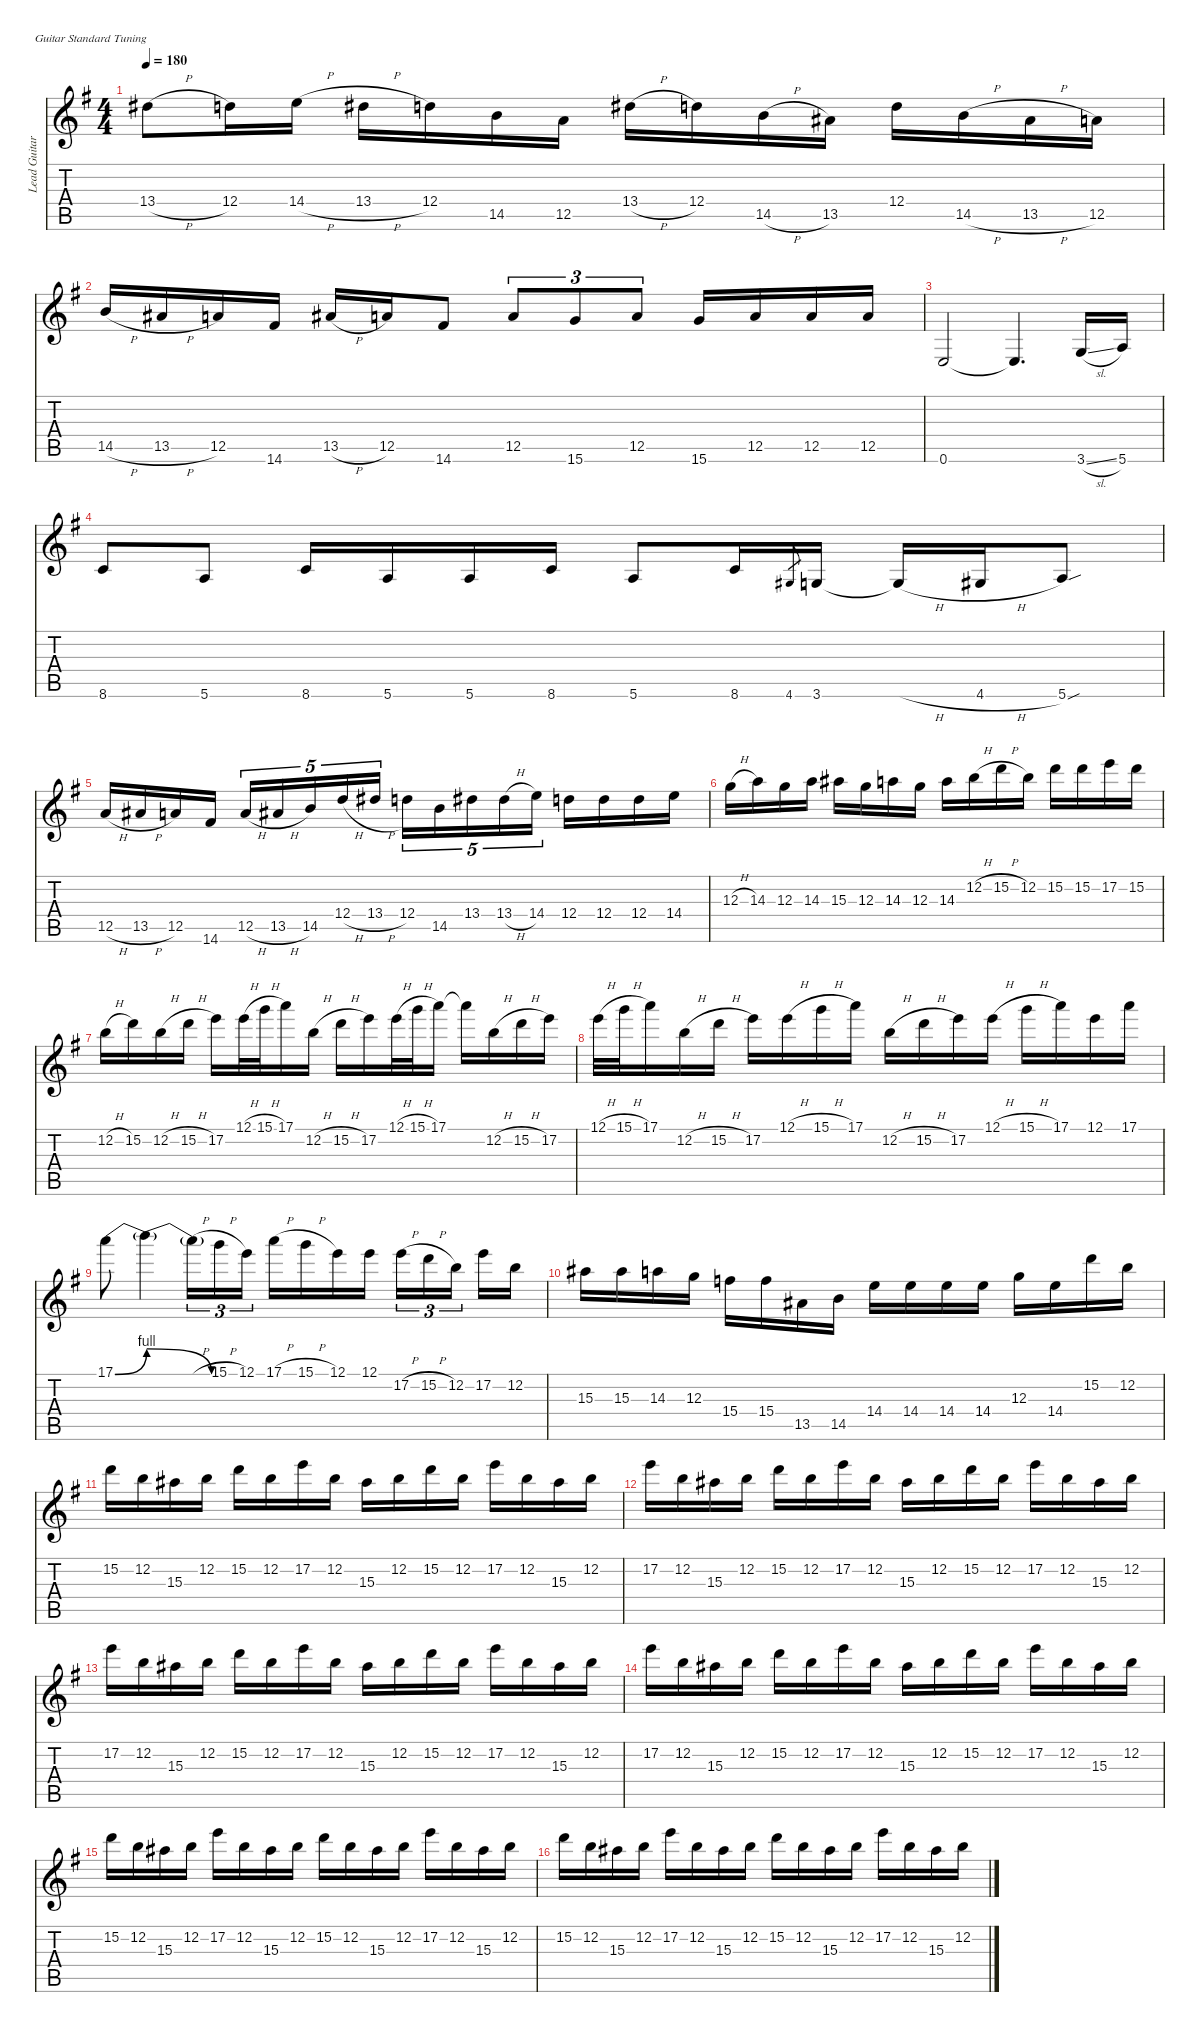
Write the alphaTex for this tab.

\defaultSystemsLayout 4
\hideDynamics
\bracketExtendMode nobrackets
\firstSystemTrackNameMode fullname
\otherSystemsTrackNameOrientation horizontal
\track ("Lead Guitar" "dist.guit.") {instrument distortionguitar}
\staff {score tabs}
\tuning (E4 B3 G3 D3 A2 E2)
\ts (4 4)
\tempo 180
\clef g2
\ks g
13.4{h acc #}.8{dy f beam Down} 12.4{acc forcenatural}.16{beam Down} 14.4{h acc forcenatural}.16{beam Down} 13.4{h acc #}.16{beam Down} 12.4{acc forcenatural}.16{beam Down} 14.5{acc forcenatural}.16{beam Down} 12.5{acc forcenatural}.16{beam Down} 13.4{h acc #}.16{beam Down} 12.4{acc forcenatural}.16{beam Down} 14.5{h acc forcenatural}.16{beam Down} 13.5{acc #}.16{beam Down} 12.4{acc forcenatural}.16{beam Down} 14.5{h acc forcenatural}.16{beam Down} 13.5{h acc #}.16{beam Down} 12.5{acc forcenatural}.16{beam Down} |
14.5{h acc forcenatural}.16{beam Up} 13.5{h acc #}.16{beam Up} 12.5{acc forcenatural}.16{beam Up} 14.6{acc #}.16{beam Up} 13.5{h acc #}.16{beam Up} 12.5{acc forcenatural}.16{beam Up} 14.6{acc #}.8{beam Up} 12.5{acc forcenatural}.8{tu (3 2) beam Up} 15.6{acc forcenatural}.8{tu (3 2) beam Up} 12.5{acc forcenatural}.8{tu (3 2) beam Up} 15.6{acc forcenatural}.16{beam Up} 12.5{acc forcenatural}.16{beam Up} 12.5{acc forcenatural}.16{beam Up} 12.5{acc forcenatural}.16{beam Up} |
0.6{acc forcenatural}.2{beam Up} 0.6{t acc forcenatural}.4{d beam Up} 3.6{sl acc forcenatural}.16{beam Up} 5.6{acc forcenatural}.16{beam Up} |
8.6{acc forcenatural}.8{beam Up} 5.6{acc forcenatural}.8{beam Up} 8.6{acc forcenatural}.16{beam Up} 5.6{acc forcenatural}.16{beam Up} 5.6{acc forcenatural}.16{beam Up} 8.6{acc forcenatural}.16{beam Up} 5.6{acc forcenatural}.8{beam Up} 8.6{acc forcenatural}.16{beam Up} 4.6{acc #}.8{gr dy mf beam Up} 3.6{acc forcenatural}.16{dy f beam Up} 3.6{h t acc forcenatural}.16{beam Up} 4.6{h acc #}.16{beam Up} 5.6{sou acc forcenatural}.8{beam Up} |
12.5{h acc forcenatural}.16{beam Up} 13.5{h acc #}.16{beam Up} 12.5{acc forcenatural}.16{beam Up} 14.6{acc #}.16{beam Up} 12.5{h acc forcenatural}.16{tu (5 4) beam Up} 13.5{h acc #}.16{tu (5 4) beam Up} 14.5{acc forcenatural}.16{tu (5 4) beam Up} 12.4{h acc forcenatural}.16{tu (5 4) beam Up} 13.4{h acc #}.16{tu (5 4) beam Up} 12.4{acc forcenatural}.16{tu (5 4) beam Down} 14.5{acc forcenatural}.16{tu (5 4) beam Down} 13.4{acc #}.16{tu (5 4) beam Down} 13.4{h acc #}.16{tu (5 4) beam Down} 14.4{acc forcenatural}.16{tu (5 4) beam Down} 12.4{acc forcenatural}.16{beam Down} 12.4{acc forcenatural}.16{beam Down} 12.4{acc forcenatural}.16{beam Down} 14.4{acc forcenatural}.16{beam Down} |
12.3{h acc forcenatural}.16{beam Down} 14.3{acc forcenatural}.16{beam Down} 12.3{acc forcenatural}.16{beam Down} 14.3{acc forcenatural}.16{beam Down} 15.3{acc #}.16{beam Down} 12.3{acc forcenatural}.16{beam Down} 14.3{acc forcenatural}.16{beam Down} 12.3{acc forcenatural}.16{beam Down} 14.3{acc forcenatural}.16{beam Down} 12.2{h acc forcenatural}.16{beam Down} 15.2{h acc forcenatural}.16{beam Down} 12.2{acc forcenatural}.16{beam Down} 15.2{acc forcenatural}.16{beam Down} 15.2{acc forcenatural}.16{beam Down} 17.2{acc forcenatural}.16{beam Down} 15.2{acc forcenatural}.16{beam Down} |
12.2{h acc forcenatural}.16{beam Down} 15.2{acc forcenatural}.16{beam Down} 12.2{h acc forcenatural}.16{beam Down} 15.2{h acc forcenatural}.16{beam Down} 17.2{acc forcenatural}.16{beam Down} 12.1{h acc forcenatural}.32{beam Down} 15.1{h acc forcenatural}.32{beam Down} 17.1{acc forcenatural}.16{beam Down} 12.2{h acc forcenatural}.16{beam Down} 15.2{h acc forcenatural}.16{beam Down} 17.2{acc forcenatural}.16{beam Down} 12.1{h acc forcenatural}.32{beam Down} 15.1{h acc forcenatural}.32{beam Down} 17.1{acc forcenatural}.16{beam Down} 17.1{t acc forcenatural}.16{beam Down} 12.2{h acc forcenatural}.16{beam Down} 15.2{h acc forcenatural}.16{beam Down} 17.2{acc forcenatural}.16{beam Down} |
12.1{h acc forcenatural}.32{beam Down} 15.1{h acc forcenatural}.32{beam Down} 17.1{acc forcenatural}.16{beam Down} 12.2{h acc forcenatural}.16{beam Down} 15.2{h acc forcenatural}.16{beam Down} 17.2{acc forcenatural}.16{beam Down} 12.1{h acc forcenatural}.16{beam Down} 15.1{h acc forcenatural}.16{beam Down} 17.1{acc forcenatural}.16{beam Down} 12.2{h acc forcenatural}.16{beam Down} 15.2{h acc forcenatural}.16{beam Down} 17.2{acc forcenatural}.16{beam Down} 12.1{h acc forcenatural}.16{beam Down} 15.1{h acc forcenatural}.16{beam Down} 17.1{acc forcenatural}.16{beam Down} 12.1{acc forcenatural}.16{beam Down} 17.1{acc forcenatural}.16{beam Down} |
17.1{be (bend 0 0 60 4) acc forcenatural}.8{beam Down} 17.1{be (release 0 4 60 0) t}.4{beam Down} 17.1{h t acc forcenatural}.16{tu (3 2) beam Down} 15.1{h acc forcenatural}.16{tu (3 2) beam Down} 12.1{acc forcenatural}.16{tu (3 2) beam Down} 17.1{h acc forcenatural}.16{beam Down} 15.1{h acc forcenatural}.16{beam Down} 12.1{acc forcenatural}.16{beam Down} 12.1{acc forcenatural}.16{beam Down} 17.2{h acc forcenatural}.16{tu (3 2) beam Down} 15.2{h acc forcenatural}.16{tu (3 2) beam Down} 12.2{acc forcenatural}.16{tu (3 2) beam Down} 17.2{acc forcenatural}.16{beam Down} 12.2{acc forcenatural}.16{beam Down} |
15.3{acc #}.16{beam Down} 15.3{acc #}.16{beam Down} 14.3{acc forcenatural}.16{beam Down} 12.3{acc forcenatural}.16{beam Down} 15.4{acc forcenatural}.16{beam Down} 15.4{acc forcenatural}.16{beam Down} 13.5{acc #}.16{beam Down} 14.5{acc forcenatural}.16{beam Down} 14.4{acc forcenatural}.16{beam Down} 14.4{acc forcenatural}.16{beam Down} 14.4{acc forcenatural}.16{beam Down} 14.4{acc forcenatural}.16{beam Down} 12.3{acc forcenatural}.16{beam Down} 14.4{acc forcenatural}.16{beam Down} 15.2{acc forcenatural}.16{beam Down} 12.2{acc forcenatural}.16{beam Down} |
15.2{acc forcenatural}.16{beam Down} 12.2{acc forcenatural}.16{beam Down} 15.3{acc #}.16{beam Down} 12.2{acc forcenatural}.16{beam Down} 15.2{acc forcenatural}.16{beam Down} 12.2{acc forcenatural}.16{beam Down} 17.2{acc forcenatural}.16{beam Down} 12.2{acc forcenatural}.16{beam Down} 15.3{acc #}.16{beam Down} 12.2{acc forcenatural}.16{beam Down} 15.2{acc forcenatural}.16{beam Down} 12.2{acc forcenatural}.16{beam Down} 17.2{acc forcenatural}.16{beam Down} 12.2{acc forcenatural}.16{beam Down} 15.3{acc #}.16{beam Down} 12.2{acc forcenatural}.16{beam Down} |
17.2{acc forcenatural}.16{beam Down} 12.2{acc forcenatural}.16{beam Down} 15.3{acc #}.16{beam Down} 12.2{acc forcenatural}.16{beam Down} 15.2{acc forcenatural}.16{beam Down} 12.2{acc forcenatural}.16{beam Down} 17.2{acc forcenatural}.16{beam Down} 12.2{acc forcenatural}.16{beam Down} 15.3{acc #}.16{beam Down} 12.2{acc forcenatural}.16{beam Down} 15.2{acc forcenatural}.16{beam Down} 12.2{acc forcenatural}.16{beam Down} 17.2{acc forcenatural}.16{beam Down} 12.2{acc forcenatural}.16{beam Down} 15.3{acc #}.16{beam Down} 12.2{acc forcenatural}.16{beam Down} |
17.2{acc forcenatural}.16{beam Down} 12.2{acc forcenatural}.16{beam Down} 15.3{acc #}.16{beam Down} 12.2{acc forcenatural}.16{beam Down} 15.2{acc forcenatural}.16{beam Down} 12.2{acc forcenatural}.16{beam Down} 17.2{acc forcenatural}.16{beam Down} 12.2{acc forcenatural}.16{beam Down} 15.3{acc #}.16{beam Down} 12.2{acc forcenatural}.16{beam Down} 15.2{acc forcenatural}.16{beam Down} 12.2{acc forcenatural}.16{beam Down} 17.2{acc forcenatural}.16{beam Down} 12.2{acc forcenatural}.16{beam Down} 15.3{acc #}.16{beam Down} 12.2{acc forcenatural}.16{beam Down} |
17.2{acc forcenatural}.16{beam Down} 12.2{acc forcenatural}.16{beam Down} 15.3{acc #}.16{beam Down} 12.2{acc forcenatural}.16{beam Down} 15.2{acc forcenatural}.16{beam Down} 12.2{acc forcenatural}.16{beam Down} 17.2{acc forcenatural}.16{beam Down} 12.2{acc forcenatural}.16{beam Down} 15.3{acc #}.16{beam Down} 12.2{acc forcenatural}.16{beam Down} 15.2{acc forcenatural}.16{beam Down} 12.2{acc forcenatural}.16{beam Down} 17.2{acc forcenatural}.16{beam Down} 12.2{acc forcenatural}.16{beam Down} 15.3{acc #}.16{beam Down} 12.2{acc forcenatural}.16{beam Down} |
15.2{acc forcenatural}.16{beam Down} 12.2{acc forcenatural}.16{beam Down} 15.3{acc #}.16{beam Down} 12.2{acc forcenatural}.16{beam Down} 17.2{acc forcenatural}.16{beam Down} 12.2{acc forcenatural}.16{beam Down} 15.3{acc #}.16{beam Down} 12.2{acc forcenatural}.16{beam Down} 15.2{acc forcenatural}.16{beam Down} 12.2{acc forcenatural}.16{beam Down} 15.3{acc #}.16{beam Down} 12.2{acc forcenatural}.16{beam Down} 17.2{acc forcenatural}.16{beam Down} 12.2{acc forcenatural}.16{beam Down} 15.3{acc #}.16{beam Down} 12.2{acc forcenatural}.16{beam Down} |
15.2{acc forcenatural}.16{beam Down} 12.2{acc forcenatural}.16{beam Down} 15.3{acc #}.16{beam Down} 12.2{acc forcenatural}.16{beam Down} 17.2{acc forcenatural}.16{beam Down} 12.2{acc forcenatural}.16{beam Down} 15.3{acc #}.16{beam Down} 12.2{acc forcenatural}.16{beam Down} 15.2{acc forcenatural}.16{beam Down} 12.2{acc forcenatural}.16{beam Down} 15.3{acc #}.16{beam Down} 12.2{acc forcenatural}.16{beam Down} 17.2{acc forcenatural}.16{beam Down} 12.2{acc forcenatural}.16{beam Down} 15.3{acc #}.16{beam Down} 12.2{acc forcenatural}.16{beam Down}
